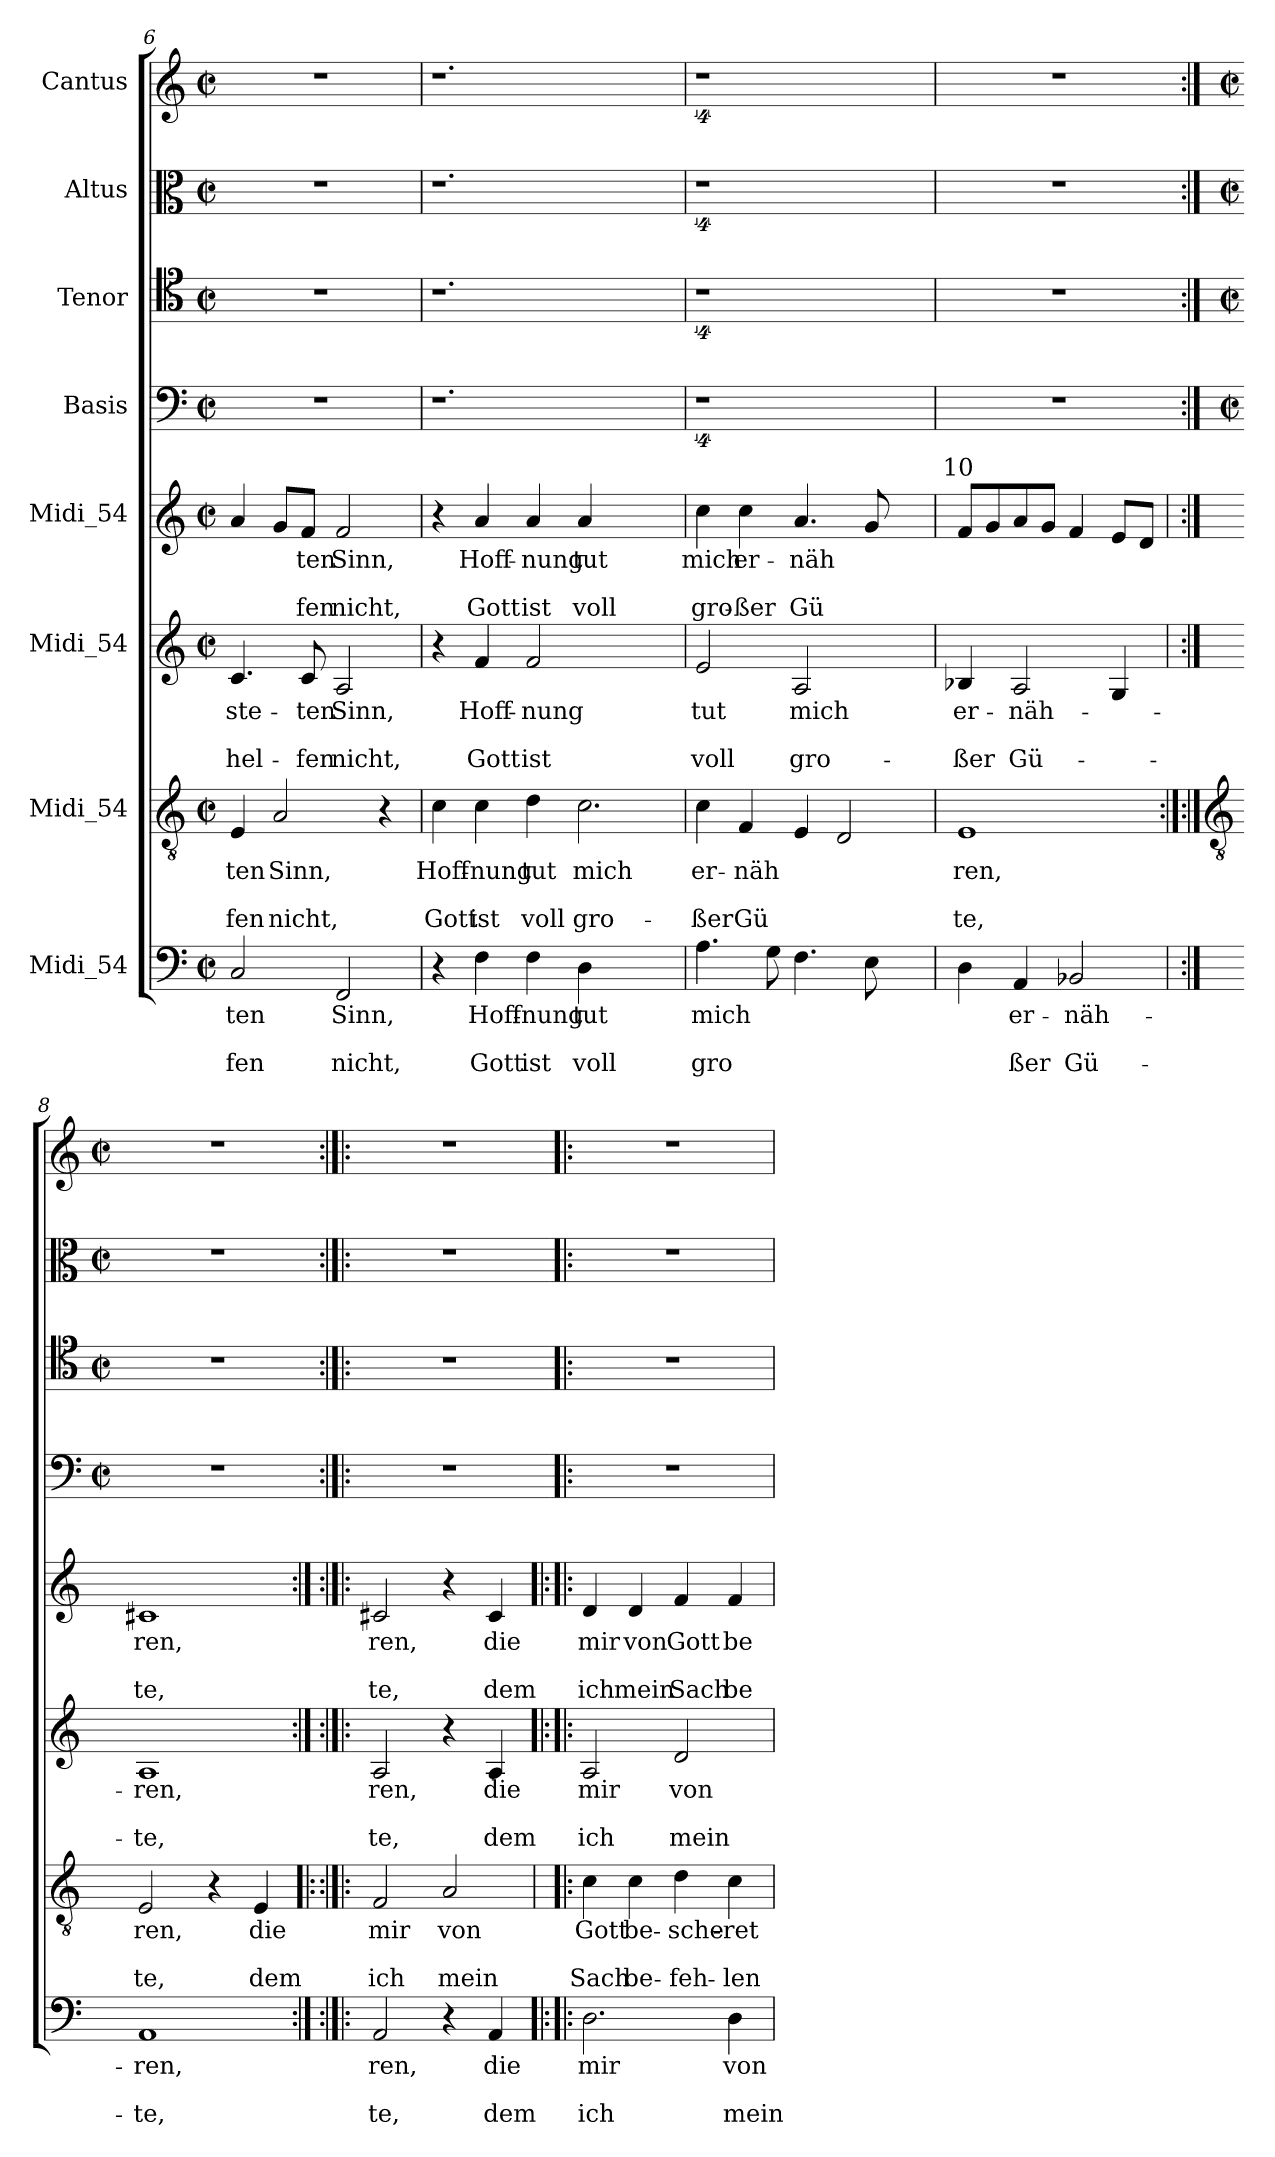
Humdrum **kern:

**kern	**text	**text	**text	**kern	**text	**text	**text	**kern	**text	**text	**text	**kern	**text	**text	**text	**kern	**kern	**kern	**kern
*part8	*part8	*part8	*part8	*part7	*part7	*part7	*part7	*part6	*part6	*part6	*part6	*part5	*part5	*part5	*part5	*part4	*part3	*part2	*part1
*staff8	*staff8	*staff8	*staff8	*staff7	*staff7	*staff7	*staff7	*staff6	*staff6	*staff6	*staff6	*staff5	*staff5	*staff5	*staff5	*staff4	*staff3	*staff2	*staff1
*I"Midi_54	*	*	*	*I"Midi_54	*	*	*	*I"Midi_54	*	*	*	*I"Midi_54	*	*	*	*I"Basis	*I"Tenor	*I"Altus	*I"Cantus
*clefF4	*	*	*	*clefGv2	*	*	*	*clefG2	*	*	*	*clefG2	*	*	*	*clefF4	*clefC4	*clefC3	*clefG2
*k[]	*	*	*	*k[]	*	*	*	*k[]	*	*	*	*k[]	*	*	*	*k[]	*k[]	*k[]	*k[]
*C:	*	*	*	*C:	*	*	*	*C:	*	*	*	*C:	*	*	*	*C:	*C:	*C:	*C:
*M2/2	*	*	*	*M2/2	*	*	*	*M2/2	*	*	*	*M2/2	*	*	*	*M2/2	*M2/2	*M2/2	*M2/2
*met(c|)	*	*	*	*met(c|)	*	*	*	*met(c|)	*	*	*	*met(c|)	*	*	*	*met(c|)	*met(c|)	*met(c|)	*met(c|)
=6	=6	=6	=6	=6	=6	=6	=6	=6	=6	=6	=6	=6	=6	=6	=6	=6	=6	=6	=6
!	!LO:LY:b	!	!LO:LY:b	!	!LO:LY:b	!	!LO:LY:b	!	!LO:LY:b	!	!LO:LY:b	!	!	!	!	!	!	!	!
2C	-ten	.	fen	4E	ten	.	fen	4.c	ste-	.	-hel-	4a	.	.	.	1r	1r	1r	1r
!	!	!	!	!	!LO:LY:b	!	!LO:LY:b	!	!	!	!	!	!	!	!	!	!	!	!
.	.	.	.	2A	Sinn,	.	nicht,	.	.	.	.	8gL	.	.	.	.	.	.	.
!	!	!	!	!	!	!	!	!	!LO:LY:b	!	!LO:LY:b	!	!LO:LY:b	!	!LO:LY:b	!	!	!	!
.	.	.	.	.	.	.	.	8c	-ten	.	fen	8fJ	ten	.	fen	.	.	.	.
!	!LO:LY:b	!	!LO:LY:b	!	!	!	!	!	!LO:LY:b	!	!LO:LY:b	!	!LO:LY:b	!	!LO:LY:b	!	!	!	!
2FF	Sinn,	.	nicht,	.	.	.	.	2A	Sinn,	.	nicht,	2f	Sinn,	.	nicht,	.	.	.	.
.	.	.	.	4r	.	.	.	.	.	.	.	.	.	.	.	.	.	.	.
=6	=6	=6	=6	=6	=6	=6	=6	=6	=6	=6	=6	=6	=6	=6	=6	=6	=6	=6	=6
!	!	!	!	!	!LO:LY:b	!	!LO:LY:b	!	!	!	!	!	!	!	!	!	!	!	!
4r	.	.	.	4c	Hoff-	.	-Gott	4r	.	.	.	4r	.	.	.	1.r	1.r	1.r	1.r
!	!LO:LY:b	!	!LO:LY:b	!	!LO:LY:b	!	!LO:LY:b	!	!LO:LY:b	!	!LO:LY:b	!	!LO:LY:b	!	!LO:LY:b	!	!	!	!
4F	Hoff-	.	-Gott	4c	nung	.	ist	4f	Hoff-	.	-Gott	4a	Hoff-	.	-Gott	.	.	.	.
!	!LO:LY:b	!	!LO:LY:b	!	!LO:LY:b	!	!LO:LY:b	!	!LO:LY:b	!	!LO:LY:b	!	!LO:LY:b	!	!LO:LY:b	!	!	!	!
4F	nung	.	ist	4d	tut	.	voll	2f	nung	.	ist	4a	nung	.	ist	.	.	.	.
!	!LO:LY:b	!	!LO:LY:b	!	!LO:LY:b	!	!LO:LY:b	!	!	!	!	!	!LO:LY:b	!	!LO:LY:b	!	!	!	!
4D	tut	.	voll	2.c	mich	.	gro-	.	.	.	.	4a	tut	.	voll	.	.	.	.
2ryy	.	.	.	.	.	.	.	2ryy	.	.	.	2ryy	.	.	.	.	.	.	.
=6	=6	=6	=6	=6	=6	=6	=6	=6	=6	=6	=6	=6	=6	=6	=6	=6	=6	=6	=6
!	!LO:LY:b	!	!LO:LY:b	!	!LO:LY:b	!	!LO:LY:b	!	!LO:LY:b	!	!LO:LY:b	!	!LO:LY:b	!	!LO:LY:b	!	!	!	!
4.A	mich	.	gro	4c	-er-	.	-ßer	2e	tut	.	voll	4cc	mich	.	gro-	4%5r	4%5r	4%5r	4%5r
!	!	!	!	!	!LO:LY:b	!	!LO:LY:b	!	!	!	!	!	!LO:LY:b	!	!LO:LY:b	!	!	!	!
.	.	.	.	4F	näh	.	Gü	.	.	.	.	4cc	-er-	.	-ßer	.	.	.	.
8G	.	.	.	.	.	.	.	.	.	.	.	.	.	.	.	.	.	.	.
!	!	!	!	!	!	!	!	!	!LO:LY:b	!	!LO:LY:b	!	!LO:LY:b	!	!LO:LY:b	!	!	!	!
4.F	.	.	.	4E	.	.	.	2A	mich	.	gro-	4.a	näh	.	Gü	.	.	.	.
.	.	.	.	2D	.	.	.	.	.	.	.	.	.	.	.	.	.	.	.
8E	.	.	.	.	.	.	.	.	.	.	.	8g	.	.	.	.	.	.	.
4ryy	.	.	.	.	.	.	.	4ryy	.	.	.	4ryy	.	.	.	.	.	.	.
=7	=7	=7	=7	=7	=7	=7	=7	=7	=7	=7	=7	=7	=7	=7	=7	=7	=7	=7	=7
!	!	!	!	!	!	!	!	!	!	!	!	!LO:TX:a:cj:t=10	!	!	!	!	!	!	!
!	!	!	!	!	!LO:LY:b	!	!LO:LY:b	!	!LO:LY:b	!	!LO:LY:b	!	!	!	!	!	!	!	!
4D	.	.	.	1E	ren,	.	te,	4B-X	-er-	.	-ßer	8fL	.	.	.	1r	1r	1r	1r
.	.	.	.	.	.	.	.	.	.	.	.	8g	.	.	.	.	.	.	.
!	!LO:LY:b	!	!LO:LY:b	!	!	!	!	!	!LO:LY:b	!	!LO:LY:b	!	!	!	!	!	!	!	!
4AA	er-	.	-ßer	.	.	.	.	2A	näh-	.	-Gü-	8a	.	.	.	.	.	.	.
.	.	.	.	.	.	.	.	.	.	.	.	8gJ	.	.	.	.	.	.	.
!	!LO:LY:b	!	!LO:LY:b	!	!	!	!	!	!	!	!	!	!	!	!	!	!	!	!
2BB-X	näh-	.	-Gü-	.	.	.	.	.	.	.	.	4f	.	.	.	.	.	.	.
.	.	.	.	.	.	.	.	4G	.	.	.	8eL	.	.	.	.	.	.	.
.	.	.	.	.	.	.	.	.	.	.	.	8dJ	.	.	.	.	.	.	.
!!LO:LB:g=z
=8	=8	=8	=8	=8:|!	=8	=8	=8	=8	=8	=8	=8	=8	=8	=8	=8	=8	=8	=8	=8
*	*	*	*	*clefGv2	*	*	*	*	*	*	*	*	*	*	*	*	*	*	*
*	*	*	*	*	*	*	*	*	*	*	*	*	*	*	*	*M2/2	*M2/2	*M2/2	*M2/2
*	*	*	*	*	*	*	*	*	*	*	*	*	*	*	*	*met(c|)	*met(c|)	*met(c|)	*met(c|)
!	!LO:LY:b	!	!LO:LY:b	!	!LO:LY:b	!	!LO:LY:b	!	!LO:LY:b	!	!LO:LY:b	!	!LO:LY:b	!	!LO:LY:b	!	!	!	!
1AA	-ren,	.	te,	2E	ren,	.	te,	1A	-ren,	.	te,	1c#X	ren,	.	te,	1r	1r	1r	1r
.	.	.	.	4r	.	.	.	.	.	.	.	.	.	.	.	.	.	.	.
!	!	!	!	!	!LO:LY:b	!	!LO:LY:b	!	!	!	!	!	!	!	!	!	!	!	!
.	.	.	.	4E	die	.	dem	.	.	.	.	.	.	.	.	.	.	.	.
!!LO:LB:g=z
=9:|!	=9!|:	=9!|:	=9!|:	=9!|:	=9!|:	=9!|:	=9!|:	=9:|!	=9!|:	=9!|:	=9!|:	=9:|!	=9!|:	=9!|:	=9!|:	=9!|:	=9!|:	=9!|:	=9!|:
!	!LO:LY:b	!	!LO:LY:b	!	!LO:LY:b	!	!LO:LY:b	!	!LO:LY:b	!	!LO:LY:b	!	!LO:LY:b	!	!LO:LY:b	!	!	!	!
2AA	ren,	.	te,	2F	mir	.	ich	2A	ren,	.	te,	2c#X	ren,	.	te,	1r	1r	1r	1r
!	!	!	!	!	!LO:LY:b	!	!LO:LY:b	!	!	!	!	!	!	!	!	!	!	!	!
4r	.	.	.	2A	von	.	mein	4r	.	.	.	4r	.	.	.	.	.	.	.
!	!LO:LY:b	!	!LO:LY:b	!	!	!	!	!	!LO:LY:b	!	!LO:LY:b	!	!LO:LY:b	!	!LO:LY:b	!	!	!	!
4AA	die	.	dem	.	.	.	.	4A	die	.	dem	4c#	die	.	dem	.	.	.	.
=10!|:	=10	=10	=10	=10	=10	=10	=10	=10!|:	=10	=10	=10	=10!|:	=10	=10	=10	=10	=10	=10	=10
!	!LO:LY:b	!	!LO:LY:b	!	!LO:LY:b	!	!LO:LY:b	!	!LO:LY:b	!	!LO:LY:b	!	!LO:LY:b	!	!LO:LY:b	!	!	!	!
2.D	mir	.	ich	4c	Gott	.	Sach	2A	mir	.	ich	4d	mir	.	ich	1r	1r	1r	1r
!	!	!	!	!	!LO:LY:b	!	!LO:LY:b	!	!	!	!	!	!LO:LY:b	!	!LO:LY:b	!	!	!	!
.	.	.	.	4c	be-	.	-be-	.	.	.	.	4d	von	.	mein	.	.	.	.
!	!	!	!	!	!LO:LY:b	!	!LO:LY:b	!	!LO:LY:b	!	!LO:LY:b	!	!LO:LY:b	!	!LO:LY:b	!	!	!	!
.	.	.	.	4d	-sche-	.	-feh-	2d	von	.	mein	4f	Gott	.	Sach	.	.	.	.
!	!LO:LY:b	!	!LO:LY:b	!	!LO:LY:b	!	!LO:LY:b	!	!	!	!	!	!LO:LY:b	!	!LO:LY:b	!	!	!	!
4D	von	.	mein	4c	-ret	.	len	.	.	.	.	4f	be-	.	-be-	.	.	.	.
=	=	=	=	=	=	=	=	=	=	=	=	=	=	=	=	=	=	=	=
*-	*-	*-	*-	*-	*-	*-	*-	*-	*-	*-	*-	*-	*-	*-	*-	*-	*-	*-	*-
